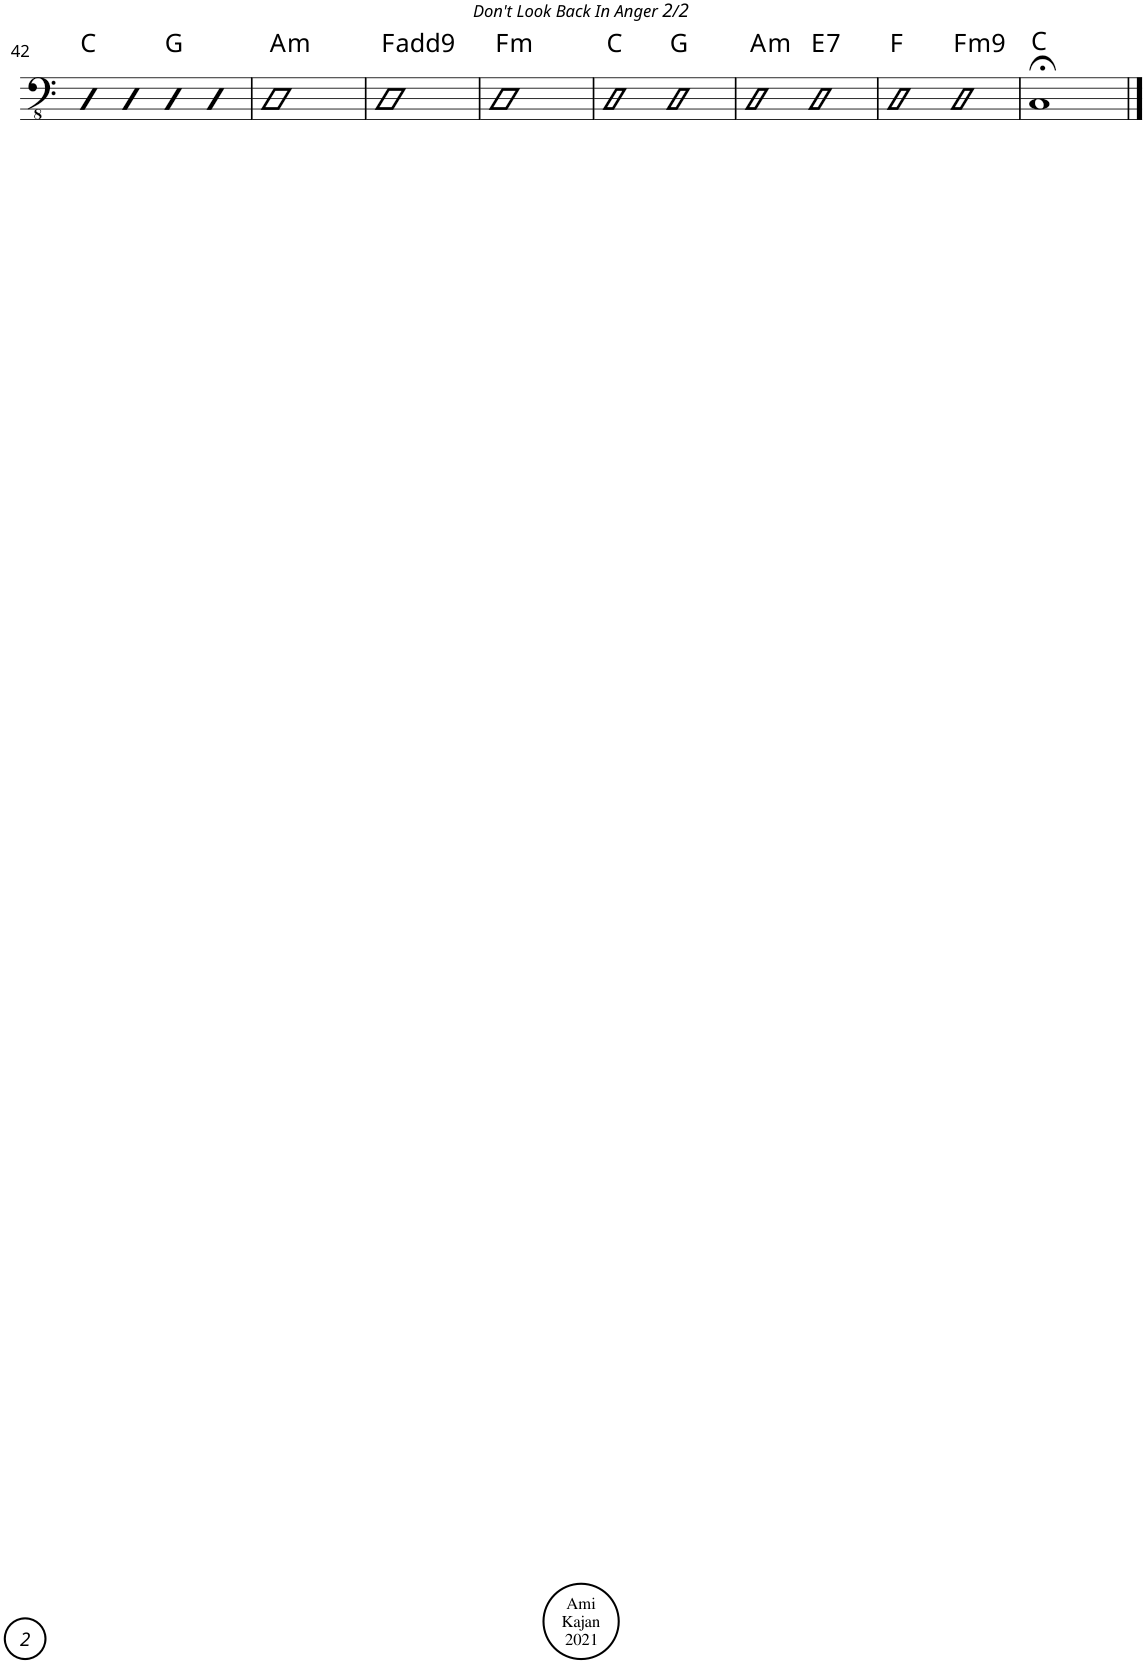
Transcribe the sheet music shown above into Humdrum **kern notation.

**kern	**harte
*part1	*part1
*staff1	*
*I"Acoustic Bass	*
*I'Bass	*
!!LO:PB:g=z
*clefFv4	*
*k[]	*
*M4/4	*
=42	=42
4DD	C:maj
4DD	.
4DD	G:maj
4DD	.
=43	=43
!	!LO:H:kt=m
1DD	A:min
=44	=44
1DD	F:maj(9)
=45	=45
!	!LO:H:kt=m
1DD	F:min
=46	=46
2DD	C:maj
2DD	G:maj
=47	=47
!	!LO:H:kt=m
2DD	A:min
!	!LO:H:kt=7
2DD	E:7
=48	=48
2DD	F:maj
!	!LO:H:kt=m9
2DD	F:min9
=49	=49
1CC;<	C:maj
==	==
*-	*-
